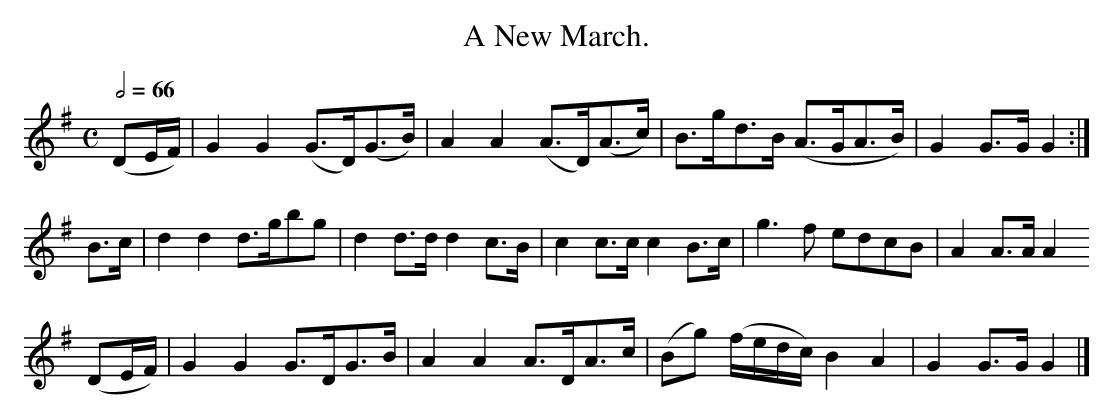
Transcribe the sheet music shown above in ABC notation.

X:1
T:A New March.
M:C
L:1/8
Q:1/2=66
K:G
(DE/F/)|G2G2 (G>D)(G>B)|A2 A2 (A>D)(A>c)| B>gd>B      (A>GA>B)|           G2G>G G2:|
 B>c   |d2d2  d>gbg  |d2 d>d d2   c>B | c2   c>c       c2 B>c |g3  f edcB|A2A>A A2
(DE/F/)|G2G2  G>DG>B |A2 A2  A>DA>c |(Bg) (f/e/d/c/) B2 A2  |           G2G>G G2|]
